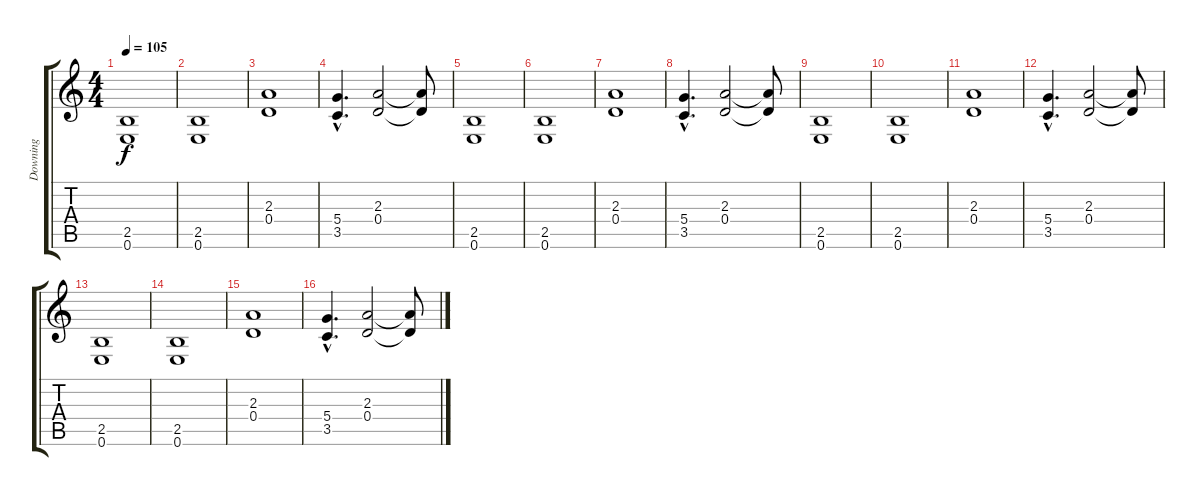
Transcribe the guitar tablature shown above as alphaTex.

\track ("Downing" "Downing") {instrument distortionguitar}
\staff {score tabs}
\tuning (E4 B3 G3 D3 A2 E2) {hide}
\ts (4 4)
\tempo 105
\clef g2
\ks c
(2.5 0.6).1{dy f instrument distortionguitar} |
(2.5 0.6).1 |
(2.3 0.4).1 |
(5.4{hac} 3.5{hac}).4{d} (2.3 0.4).2 (2.3{t} 0.4{t}).8 |
(2.5 0.6).1 |
(2.5 0.6).1 |
(2.3 0.4).1 |
(5.4{hac} 3.5{hac}).4{d} (2.3 0.4).2 (2.3{t} 0.4{t}).8 |
(2.5 0.6).1 |
(2.5 0.6).1 |
(2.3 0.4).1 |
(5.4{hac} 3.5{hac}).4{d} (2.3 0.4).2 (2.3{t} 0.4{t}).8 |
(2.5 0.6).1 |
(2.5 0.6).1 |
(2.3 0.4).1 |
(5.4{hac} 3.5{hac}).4{d} (2.3 0.4).2 (2.3{t} 0.4{t}).8
